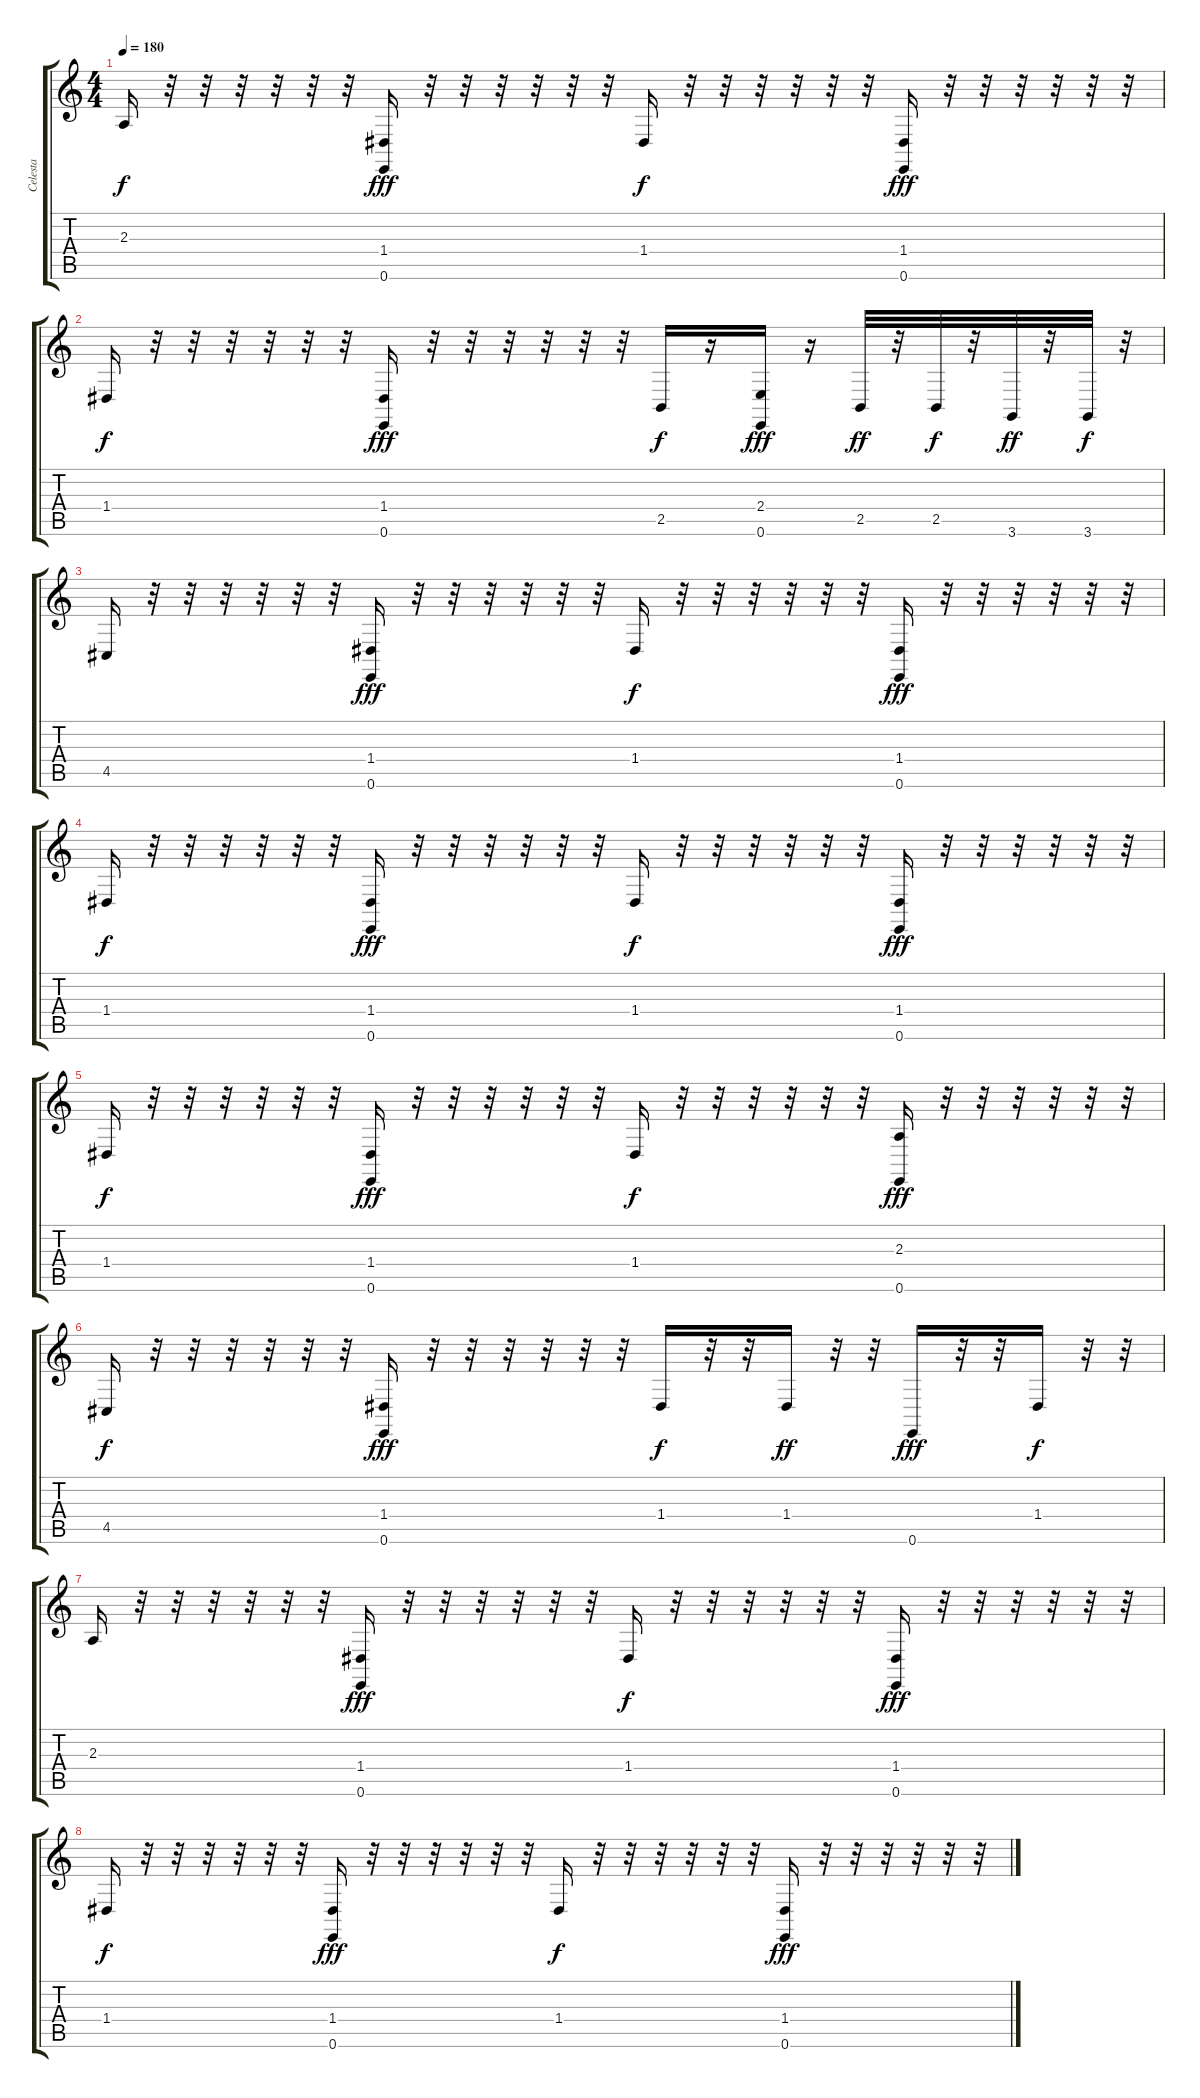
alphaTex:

\track ("Celesta" "Celesta") {instrument celesta}
\staff {score tabs}
\tuning (E4 B3 G3 D3 A2 E2) {hide}
\ts (4 4)
\tempo 180
\clef g2
\ks c
2.3.16{dy f} r.32 r.32 r.32 r.32 r.32 r.32 (1.4 0.6).16{dy fff} r.32 r.32 r.32 r.32 r.32 r.32 1.4.16{dy f} r.32 r.32 r.32 r.32 r.32 r.32 (1.4 0.6).16{dy fff} r.32 r.32 r.32 r.32 r.32 r.32 |
1.4.16{dy f} r.32 r.32 r.32 r.32 r.32 r.32 (1.4 0.6).16{dy fff} r.32 r.32 r.32 r.32 r.32 r.32 2.5.16{dy f} r.16 (2.4 0.6).16{dy fff} r.16 2.5.32{dy ff} r.32 2.5.32{dy f} r.32 3.6.32{dy ff} r.32 3.6.32{dy f} r.32 |
4.5.16 r.32 r.32 r.32 r.32 r.32 r.32 (1.4 0.6).16{dy fff} r.32 r.32 r.32 r.32 r.32 r.32 1.4.16{dy f} r.32 r.32 r.32 r.32 r.32 r.32 (1.4 0.6).16{dy fff} r.32 r.32 r.32 r.32 r.32 r.32 |
1.4.16{dy f} r.32 r.32 r.32 r.32 r.32 r.32 (1.4 0.6).16{dy fff} r.32 r.32 r.32 r.32 r.32 r.32 1.4.16{dy f} r.32 r.32 r.32 r.32 r.32 r.32 (1.4 0.6).16{dy fff} r.32 r.32 r.32 r.32 r.32 r.32 |
1.4.16{dy f} r.32 r.32 r.32 r.32 r.32 r.32 (1.4 0.6).16{dy fff} r.32 r.32 r.32 r.32 r.32 r.32 1.4.16{dy f} r.32 r.32 r.32 r.32 r.32 r.32 (2.3 0.6).16{dy fff} r.32 r.32 r.32 r.32 r.32 r.32 |
4.5.16{dy f} r.32 r.32 r.32 r.32 r.32 r.32 (1.4 0.6).16{dy fff} r.32 r.32 r.32 r.32 r.32 r.32 1.4.16{dy f} r.32 r.32 1.4.16{dy ff} r.32 r.32 0.6.16{dy fff} r.32 r.32 1.4.16{dy f} r.32 r.32 |
2.3.16 r.32 r.32 r.32 r.32 r.32 r.32 (1.4 0.6).16{dy fff} r.32 r.32 r.32 r.32 r.32 r.32 1.4.16{dy f} r.32 r.32 r.32 r.32 r.32 r.32 (1.4 0.6).16{dy fff} r.32 r.32 r.32 r.32 r.32 r.32 |
1.4.16{dy f} r.32 r.32 r.32 r.32 r.32 r.32 (1.4 0.6).16{dy fff} r.32 r.32 r.32 r.32 r.32 r.32 1.4.16{dy f} r.32 r.32 r.32 r.32 r.32 r.32 (1.4 0.6).16{dy fff} r.32 r.32 r.32 r.32 r.32 r.32
